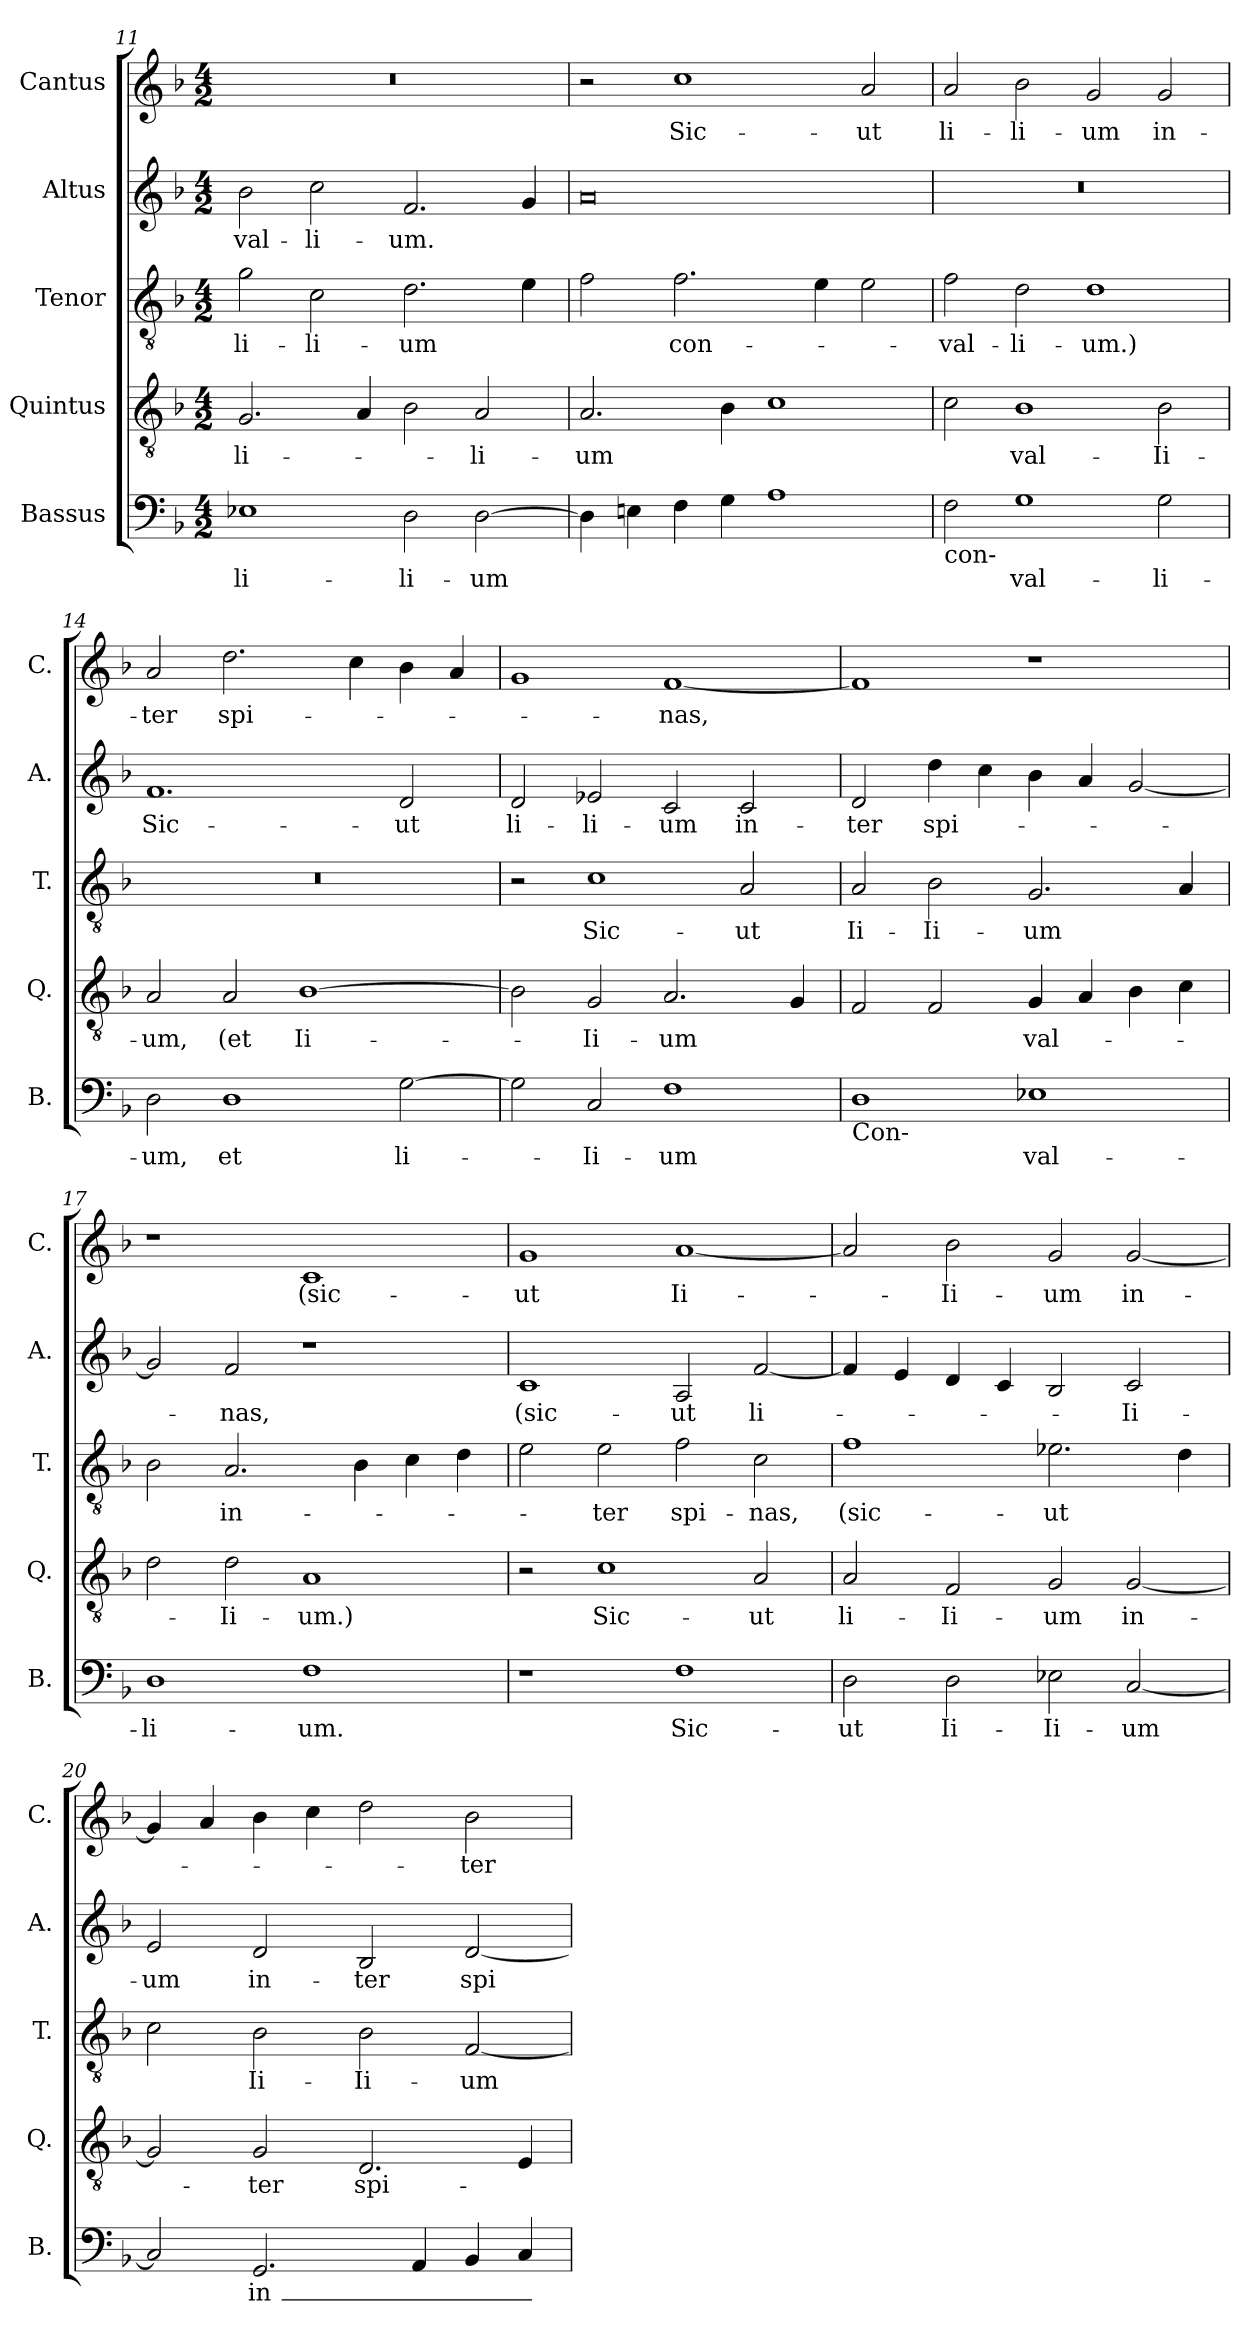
**kern	**text	**kern	**text	**kern	**text	**kern	**text	**kern	**text
*part5	*part5	*part4	*part4	*part3	*part3	*part2	*part2	*part1	*part1
*staff5	*staff5	*staff4	*staff4	*staff3	*staff3	*staff2	*staff2	*staff1	*staff1
*I"Bassus	*	*I"Quintus	*	*I"Tenor	*	*I"Altus	*	*I"Cantus	*
*I'B.	*	*I'Q.	*	*I'T.	*	*I'A.	*	*I'C.	*
*clefF4	*	*clefGv2	*	*clefGv2	*	*clefG2	*	*clefG2	*
*k[b-]	*	*k[b-]	*	*k[b-]	*	*k[b-]	*	*k[b-]	*
*F:	*	*F:	*	*F:	*	*F:	*	*F:	*
*M4/2	*	*M4/2	*	*M4/2	*	*M4/2	*	*M4/2	*
=11	=11	=11	=11	=11	=11	=11	=11	=11	=11
1E-X	li­-	2.G/	li-	2g\	li­-	2b-\	val-	0r	.
.	.	.	.	2c\	li­-	2cc\	li­-	.	.
.	.	4A/	.	.	.	.	.	.	.
2D\	li­-	2B-\	.	2.d\	um	2.f/	um.	.	.
[2D\	um	2A/	li­-	.	.	.	.	.	.
.	.	.	.	4e\	.	4g/	.	.	.
=12	=12	=12	=12	=12	=12	=12	=12	=12	=12
4D\]	.	2.A/	um	2f\	.	0a	.	2r	.
4En\	.	.	.	.	.	.	.	.	.
4F\	.	.	.	2.f\	con-	.	.	1cc	Sic-
4G\	.	4B-\	.	.	.	.	.	.	.
1A	.	1c	.	.	.	.	.	.	.
.	.	.	.	4e\	.	.	.	.	.
.	.	.	.	2e\	.	.	.	2a/	ut
=13	=13	=13	=13	=13	=13	=13	=13	=13	=13
!LO:TX:b:t=con-	!	!	!	!	!	!	!	!	!
2F\	.	2c\	.	2f\	val­-	0r	.	2a/	li­-
1G	val-	1B-	val-	2d\	li­-	.	.	2b-\	li­-
.	.	.	.	1d	um.)	.	.	2g/	um
2G\	li­-	2B-\	Ii-	.	.	.	.	2g/	in-
=14	=14	=14	=14	=14	=14	=14	=14	=14	=14
2D\	um,	2A/	um,	0r	.	1.f	Sic-	2a/	ter
1D	et	2A/	(et	.	.	.	.	2.dd\	spi-
.	.	[1B-	Ii-	.	.	.	.	.	.
.	.	.	.	.	.	.	.	4cc\	.
[2G\	li­-	.	.	.	.	2d/	ut	4b-\	.
.	.	.	.	.	.	.	.	4a/	.
=15	=15	=15	=15	=15	=15	=15	=15	=15	=15
2G\]	.	2B-\]	.	2r	.	2d/	li-	1g	.
2C/	Ii-	2G/	Ii­-	1c	Sic­-	2e-X/	li-	.	.
1F	um	2.A/	um	.	.	2c/	um	[1f	nas,
.	.	.	.	2A/	ut	2c/	in-	.	.
.	.	4G/	.	.	.	.	.	.	.
=16	=16	=16	=16	=16	=16	=16	=16	=16	=16
!LO:TX:b:t=Con-	!	!	!	!	!	!	!	!	!
1D	.	2F/	.	2A/	Ii-	2d/	ter	1f]	.
.	.	2F/	.	2B-\	Ii-	4dd\	spi-	.	.
.	.	.	.	.	.	4cc\	.	.	.
1E-X	val-	4G/	val-	2.G/	um	4b-\	.	1r	.
.	.	4A/	.	.	.	4a/	.	.	.
.	.	4B-\	.	.	.	[2g/	.	.	.
.	.	4c\	.	4A/	.	.	.	.	.
=17	=17	=17	=17	=17	=17	=17	=17	=17	=17
1D	li­-	2d\	.	2B-\	.	2g/]	.	1r	.
.	.	2d\	Ii-	2.A/	in-	2f/	nas,	.	.
1F	um.	1A	um.)	.	.	1r	.	1c	(sic­-
.	.	.	.	4B-\	.	.	.	.	.
.	.	.	.	4c\	.	.	.	.	.
.	.	.	.	4d\	.	.	.	.	.
=18	=18	=18	=18	=18	=18	=18	=18	=18	=18
1r	.	2r	.	2e\	.	1c	(sic­-	1g	ut
.	.	1c	Sic-	2e\	ter	.	.	.	.
1F	Sic­-	.	.	2f\	spi­-	2A/	ut	[1a	Ii-
.	.	2A/	ut	2c\	nas,	[2f/	li­-	.	.
=19	=19	=19	=19	=19	=19	=19	=19	=19	=19
2D\	ut	2A/	li­-	1f	(sic­-	4f/]	.	2a/]	.
.	.	.	.	.	.	4e/	.	.	.
2D\	Ii-	2F/	Ii-	.	.	4d/	.	2b-\	Ii-
.	.	.	.	.	.	4c/	.	.	.
2E-X\	Ii-	2G/	um	2.e-X\	ut	2B-/	.	2g/	um
[2C/	um	[2G/	in­-	.	.	2c/	Ii-	[2g/	in-
.	.	.	.	4d\	.	.	.	.	.
=20	=20	=20	=20	=20	=20	=20	=20	=20	=20
2C/]	.	2G/]	.	2c\	.	2e/	um	4g/]	.
.	.	.	.	.	.	.	.	4a/	.
2.GG/	in­_	2G/	ter	2B-\	Ii-	2d/	in­-	4b-\	.
.	.	.	.	.	.	.	.	4cc\	.
.	.	2.D/	spi­-	2B-\	Ii-	2B-/	ter	2dd\	.
4AA/	.	.	.	.	.	.	.	.	.
4BB-/	.	.	.	[2F/	um	[2d/	spi­-	2b-\	ter
4C/	.	4E/	.	.	.	.	.	.	.
=	=	=	=	=	=	=	=	=	=
*-	*-	*-	*-	*-	*-	*-	*-	*-	*-
